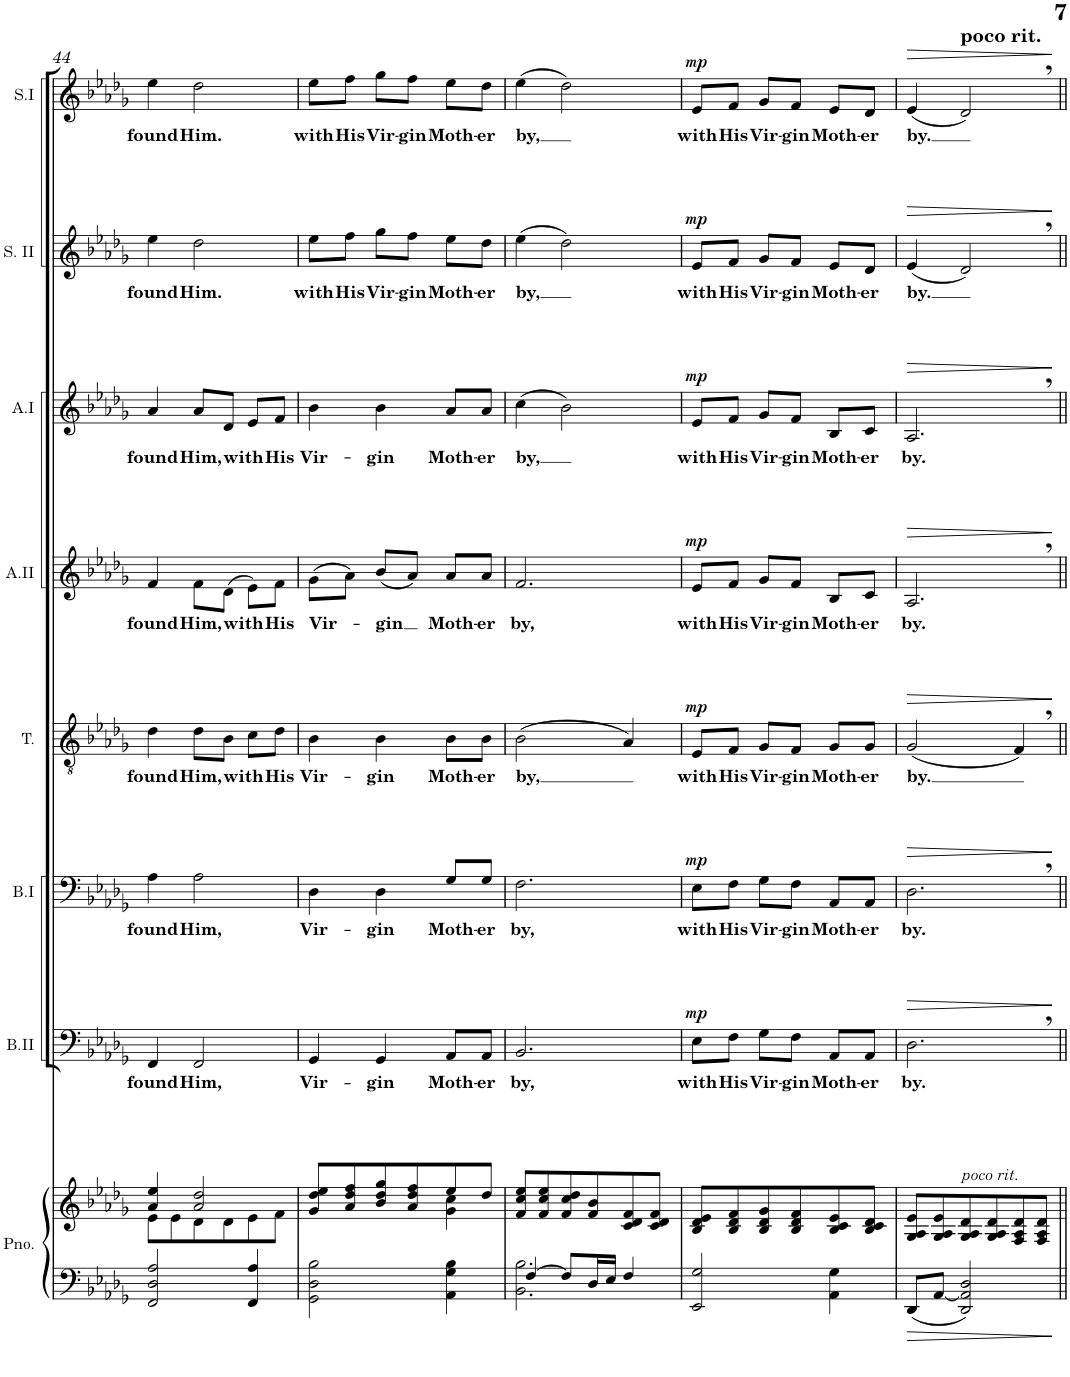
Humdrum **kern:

**kern	**kern	**kern	**text	**dynam	**kern	**text	**dynam	**kern	**text	**dynam	**kern	**text	**dynam	**kern	**text	**dynam	**kern	**text	**dynam	**kern	**text	**dynam
*part8	*part8	*part7	*part7	*part7	*part6	*part6	*part6	*part5	*part5	*part5	*part4	*part4	*part4	*part3	*part3	*part3	*part2	*part2	*part2	*part1	*part1	*part1
*staff9	*staff8	*staff7	*staff7	*staff7	*staff6	*staff6	*staff6	*staff5	*staff5	*staff5	*staff4	*staff4	*staff4	*staff3	*staff3	*staff3	*staff2	*staff2	*staff2	*staff1	*staff1	*staff1
*I"Piano	*	*I"Bass II	*	*	*I"Bass I	*	*	*I"Tenor	*	*	*I"Alto II	*	*	*I"Alto I	*	*	*I"Soprano II	*	*	*I"Soprano I	*	*
*I'Pno.	*	*I'B.II	*	*	*I'B.I	*	*	*I'T.	*	*	*I'A.II	*	*	*I'A.I	*	*	*I'S. II	*	*	*I'S.I	*	*
!!LO:PB:g=z
*clefF4	*clefG2	*clefF4	*	*	*clefF4	*	*	*clefGv2	*	*	*clefG2	*	*	*clefG2	*	*	*clefG2	*	*	*clefG2	*	*
*k[b-e-a-d-g-]	*k[b-e-a-d-g-]	*k[b-e-a-d-g-]	*	*	*k[b-e-a-d-g-]	*	*	*k[b-e-a-d-g-]	*	*	*k[b-e-a-d-g-]	*	*	*k[b-e-a-d-g-]	*	*	*k[b-e-a-d-g-]	*	*	*k[b-e-a-d-g-]	*	*
*M3/4	*M3/4	*M3/4	*	*	*M3/4	*	*	*M3/4	*	*	*M3/4	*	*	*M3/4	*	*	*M3/4	*	*	*M3/4	*	*
=44	=44	=44	=44	=44	=44	=44	=44	=44	=44	=44	=44	=44	=44	=44	=44	=44	=44	=44	=44	=44	=44	=44
*	*^	*	*	*	*	*	*	*	*	*	*	*	*	*	*	*	*	*	*	*	*	*
!	!	!	!	!LO:LY:b	!	!	!LO:LY:b	!	!	!LO:LY:b	!	!	!LO:LY:b	!	!	!LO:LY:b	!	!	!LO:LY:b	!	!	!LO:LY:b	!
2FF/ 2D-/ 2A-/	4a-/ 4ee-/	8e-\L	4FF/	found	.	4A-\	found	.	4d-\	found	.	4f/	found	.	4a-/	found	.	4ee-\	found	.	4ee-\	found	.
.	.	8e-\	.	.	.	.	.	.	.	.	.	.	.	.	.	.	.	.	.	.	.	.	.
!	!	!	!	!LO:LY:b	!	!	!LO:LY:b	!	!	!LO:LY:b	!	!	!LO:LY:b	!	!	!LO:LY:b	!	!	!LO:LY:b	!	!	!LO:LY:b	!
.	2a-/ 2dd-/	8d-\	2FF/	Him,	.	2A-\	Him,	.	8d-\L	Him,	.	8f\L	Him,	.	8a-/L	Him,	.	2dd-\	Him.	.	2dd-\	Him.	.
!	!	!	!	!	!	!	!	!	!	!LO:LY:b	!	!	!LO:LY:b	!	!	!LO:LY:b	!	!	!	!	!	!	!
.	.	8d-\	.	.	.	.	.	.	8B-\J	with	.	(8d-\J	with	.	8d-/J	with	.	.	.	.	.	.	.
4FF/ 4A-/	.	8e-\	.	.	.	.	.	.	8c\L	.	.	8e-\L)	.	.	8e-/L	.	.	.	.	.	.	.	.
!	!	!	!	!	!	!	!	!	!	!LO:LY:b	!	!	!LO:LY:b	!	!	!LO:LY:b	!	!	!	!	!	!	!
.	.	8f\J	.	.	.	.	.	.	8d-\J	His	.	8f\J	His	.	8f/J	His	.	.	.	.	.	.	.
=45	=45	=45	=45	=45	=45	=45	=45	=45	=45	=45	=45	=45	=45	=45	=45	=45	=45	=45	=45	=45	=45	=45	=45
!	!	!	!	!LO:LY:b	!	!	!LO:LY:b	!	!	!LO:LY:b	!	!	!LO:LY:b	!	!	!LO:LY:b	!	!	!LO:LY:b	!	!	!LO:LY:b	!
2GG-\ 2D-\ 2B-\	8g-/ 8dd-/ 8ee-/L	2ryy	4GG-/	Vir-	.	4D-\	Vir-	.	4B-\	Vir-	.	(8g-\L	Vir-	.	4b-\	Vir-	.	8ee-\L	with	.	8ee-\L	with	.
!	!	!	!	!	!	!	!	!	!	!	!	!	!	!	!	!	!	!	!LO:LY:b	!	!	!LO:LY:b	!
.	8a-/ 8dd-/ 8ff/	.	.	.	.	.	.	.	.	.	.	8a-\J)	.	.	.	.	.	8ff\J	His	.	8ff\J	His	.
!	!	!	!	!LO:LY:b	!	!	!LO:LY:b	!	!	!LO:LY:b	!	!	!LO:LY:b	!	!	!LO:LY:b	!	!	!LO:LY:b	!	!	!LO:LY:b	!
.	8b-/ 8dd-/ 8gg-/	.	4GG-/	-gin	.	4D-\	-gin	.	4B-\	-gin	.	(8b-/L	-gin	.	4b-\	-gin	.	8gg-\L	Vir-	.	8gg-\L	Vir-	.
!	!	!	!	!	!	!	!	!	!	!	!	!	!	!	!	!	!	!	!LO:LY:b	!	!	!LO:LY:b	!
.	8a-/ 8dd-/ 8ff/	.	.	.	.	.	.	.	.	.	.	8a-/J)	.	.	.	.	.	8ff\J	-gin	.	8ff\J	-gin	.
!	!	!	!	!LO:LY:b	!	!	!LO:LY:b	!	!	!LO:LY:b	!	!	!LO:LY:b	!	!	!LO:LY:b	!	!	!LO:LY:b	!	!	!LO:LY:b	!
4AA-\ 4G-\ 4B-\	8ee-/	4g-\ 4cc\	8AA-/L	Moth-	.	8G-/L	Moth-	.	8B-\L	Moth-	.	8a-/L	Moth-	.	8a-/L	Moth-	.	8ee-\L	Moth-	.	8ee-\L	Moth-	.
!	!	!	!	!LO:LY:b	!	!	!LO:LY:b	!	!	!LO:LY:b	!	!	!LO:LY:b	!	!	!LO:LY:b	!	!	!LO:LY:b	!	!	!LO:LY:b	!
.	8dd-/J	.	8AA-/J	-er	.	8G-/J	-er	.	8B-\J	-er	.	8a-/J	-er	.	8a-/J	-er	.	8dd-\J	-er	.	8dd-\J	-er	.
*	*v	*v	*	*	*	*	*	*	*	*	*	*	*	*	*	*	*	*	*	*	*	*	*
=46	=46	=46	=46	=46	=46	=46	=46	=46	=46	=46	=46	=46	=46	=46	=46	=46	=46	=46	=46	=46	=46	=46
*^	*	*	*	*	*	*	*	*	*	*	*	*	*	*	*	*	*	*	*	*	*	*
!	!	!	!	!LO:LY:b	!	!	!LO:LY:b	!	!	!LO:LY:b	!	!	!LO:LY:b	!	!	!LO:LY:b	!	!	!LO:LY:b	!	!	!LO:LY:b	!
[4F/	2.BB-\ 2.B-\	8f/ 8cc/ 8ee-/L	2.BB-/	by,	.	2.F\	by,	.	(2B-\	by,	.	2.f/	by,	.	(4cc\	by,	.	(4ee-\	by,	.	(4ee-\	by,	.
.	.	8f/ 8cc/ 8ee-/	.	.	.	.	.	.	.	.	.	.	.	.	.	.	.	.	.	.	.	.	.
8F/L]	.	8f/ 8cc/ 8dd-/	.	.	.	.	.	.	.	.	.	.	.	.	2b-\)	.	.	2dd-\)	.	.	2dd-\)	.	.
16D-/L	.	8f/ 8b-/	.	.	.	.	.	.	.	.	.	.	.	.	.	.	.	.	.	.	.	.	.
16E-/JJ	.	.	.	.	.	.	.	.	.	.	.	.	.	.	.	.	.	.	.	.	.	.	.
4F/	.	8c/ 8d-/ 8f/	.	.	.	.	.	.	4A-/)	.	.	.	.	.	.	.	.	.	.	.	.	.	.
.	.	8c/ 8d-/ 8f/J	.	.	.	.	.	.	.	.	.	.	.	.	.	.	.	.	.	.	.	.	.
*v	*v	*	*	*	*	*	*	*	*	*	*	*	*	*	*	*	*	*	*	*	*	*	*
=47	=47	=47	=47	=47	=47	=47	=47	=47	=47	=47	=47	=47	=47	=47	=47	=47	=47	=47	=47	=47	=47	=47
!	!	!	!LO:LY:b	!LO:DY:a	!	!LO:LY:b	!LO:DY:a	!	!LO:LY:b	!LO:DY:a	!	!LO:LY:b	!LO:DY:a	!	!LO:LY:b	!LO:DY:a	!	!LO:LY:b	!LO:DY:a	!	!LO:LY:b	!LO:DY:a
2EE-/ 2G-/	8B-/ 8d-/ 8e-/L	8E-\L	with	mp	8E-\L	with	mp	8E-/L	with	mp	8e-/L	with	mp	8e-/L	with	mp	8e-/L	with	mp	8e-/L	with	mp
!	!	!	!LO:LY:b	!	!	!LO:LY:b	!	!	!LO:LY:b	!	!	!LO:LY:b	!	!	!LO:LY:b	!	!	!LO:LY:b	!	!	!LO:LY:b	!
.	8B-/ 8d-/ 8f/	8F\J	His	.	8F\J	His	.	8F/J	His	.	8f/J	His	.	8f/J	His	.	8f/J	His	.	8f/J	His	.
!	!	!	!LO:LY:b	!	!	!LO:LY:b	!	!	!LO:LY:b	!	!	!LO:LY:b	!	!	!LO:LY:b	!	!	!LO:LY:b	!	!	!LO:LY:b	!
.	8B-/ 8d-/ 8g-/	8G-\L	Vir-	.	8G-\L	Vir-	.	8G-/L	Vir-	.	8g-/L	Vir-	.	8g-/L	Vir-	.	8g-/L	Vir-	.	8g-/L	Vir-	.
!	!	!	!LO:LY:b	!	!	!LO:LY:b	!	!	!LO:LY:b	!	!	!LO:LY:b	!	!	!LO:LY:b	!	!	!LO:LY:b	!	!	!LO:LY:b	!
.	8B-/ 8d-/ 8f/	8F\J	-gin	.	8F\J	-gin	.	8F/J	-gin	.	8f/J	-gin	.	8f/J	-gin	.	8f/J	-gin	.	8f/J	-gin	.
!	!	!	!LO:LY:b	!	!	!LO:LY:b	!	!	!LO:LY:b	!	!	!LO:LY:b	!	!	!LO:LY:b	!	!	!LO:LY:b	!	!	!LO:LY:b	!
4AA-\ 4G-\	8B-/ 8c/ 8e-/	8AA-/L	Moth-	.	8AA-/L	Moth-	.	8G-/L	Moth-	.	8B-/L	Moth-	.	8B-/L	Moth-	.	8e-/L	Moth-	.	8e-/L	Moth-	.
!	!	!	!LO:LY:b	!	!	!LO:LY:b	!	!	!LO:LY:b	!	!	!LO:LY:b	!	!	!LO:LY:b	!	!	!LO:LY:b	!	!	!LO:LY:b	!
.	8B-/ 8c/ 8d-/J	8AA-/J	-er	.	8AA-/J	-er	.	8G-/J	-er	.	8c/J	-er	.	8c/J	-er	.	8d-/J	-er	.	8d-/J	-er	.
=48	=48	=48	=48	=48	=48	=48	=48	=48	=48	=48	=48	=48	=48	=48	=48	=48	=48	=48	=48	=48	=48	=48
!	!	!	!LO:LY:b	!LO:HP:b	!	!LO:LY:b	!LO:HP:b	!	!LO:LY:b	!LO:HP:b	!	!LO:LY:b	!LO:HP:b	!	!LO:LY:b	!LO:HP:b	!	!LO:LY:b	!LO:HP:b	!	!LO:LY:b	!LO:HP:b
8DD-/L	8G-/ 8A-/ 8e-/L	2.D-,\	by.	>	2.D-,\	by.	>	(2G-/	by.	>	2.A-,/	by.	>	2.A-,/	by.	>	(4e-/	by.	>	(4e-/	by.	>
[8AA-/J	8G-/ 8A-/ 8e-/	.	.	.	.	.	.	.	.	.	.	.	.	.	.	.	.	.	.	.	.	.
!	!LO:TX:a:i:t=poco rit.	!	!	!	!	!	!	!	!	!	!	!	!	!	!	!	!	!	!	!	!	!
2DD-/ 2AA-/] 2D-/	8G-/ 8A-/ 8d-/	.	.	.	.	.	.	.	.	.	.	.	.	.	.	.	2d-,/)	.	.	2d-,/)	.	.
.	8G-/ 8A-/ 8d-/	.	.	.	.	.	.	.	.	.	.	.	.	.	.	.	.	.	.	.	.	.
.	8F/ 8A-/ 8d-/	.	.	.	.	.	.	4F,/)	.	.	.	.	.	.	.	.	.	.	.	.	.	.
.	8F/ 8A-/ 8d-/J	.	.	.	.	.	.	.	.	.	.	.	.	.	.	.	.	.	.	.	.	.
.	.	.	.	]	.	.	]	.	.	]	.	.	]	.	.	]	.	.	]	.	.	]
=||	=||	=||	=||	=||	=||	=||	=||	=||	=||	=||	=||	=||	=||	=||	=||	=||	=||	=||	=||	=||	=||	=||
*-	*-	*-	*-	*-	*-	*-	*-	*-	*-	*-	*-	*-	*-	*-	*-	*-	*-	*-	*-	*-	*-	*-
